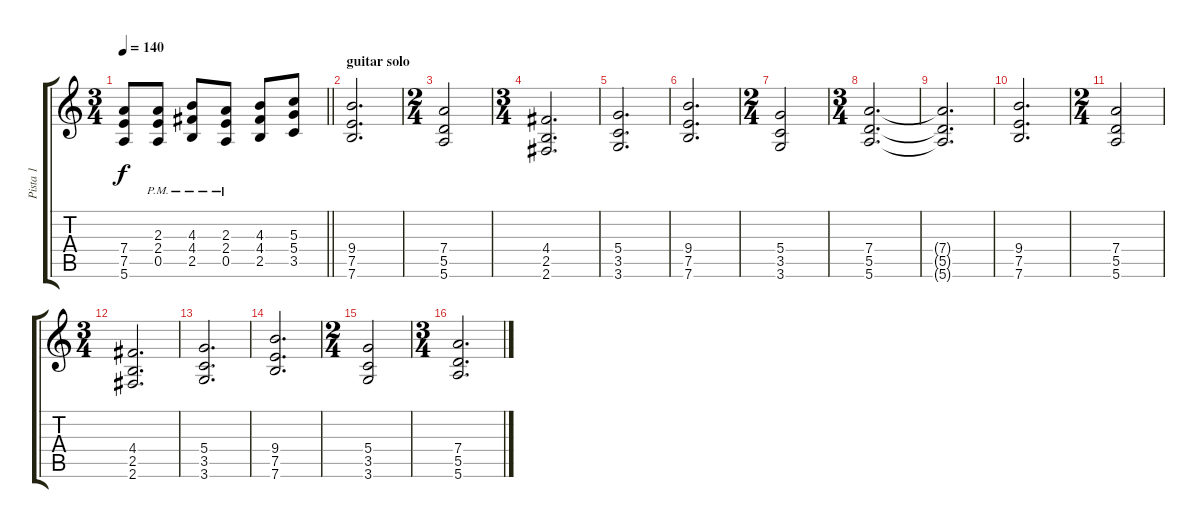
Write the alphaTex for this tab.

\track ("Pista 1" "Pista 1") {instrument distortionguitar}
\staff {score tabs}
\tuning (E4 B3 G3 D3 A2 E2) {hide}
\ts (3 4)
\tempo 140
\clef g2
\barLineRight lightlight
\ks c
(7.4 7.5 5.6).8{dy f} (2.3{pm} 2.4{pm} 0.5{pm}).8 (4.3{pm} 4.4{pm} 2.5{pm}).8 (2.3{pm} 2.4{pm} 0.5{pm}).8 (4.3 4.4 2.5).8 (5.3 5.4 3.5).8 |
\section ("" "guitar solo")
(9.4 7.5 7.6).2{d volume 11} |
\ts (2 4)
(7.4 5.5 5.6).2 |
\ts (3 4)
(4.4 2.5 2.6).2{d} |
(5.4 3.5 3.6).2{d} |
(9.4 7.5 7.6).2{d} |
\ts (2 4)
(5.4 3.5 3.6).2 |
\ts (3 4)
(7.4 5.5 5.6).2{d} |
(7.4{t} 5.5{t} 5.6{t}).2{d} |
(9.4 7.5 7.6).2{d} |
\ts (2 4)
(7.4 5.5 5.6).2 |
\ts (3 4)
(4.4 2.5 2.6).2{d} |
(5.4 3.5 3.6).2{d} |
(9.4 7.5 7.6).2{d} |
\ts (2 4)
(5.4 3.5 3.6).2 |
\ts (3 4)
(7.4 5.5 5.6).2{d}
